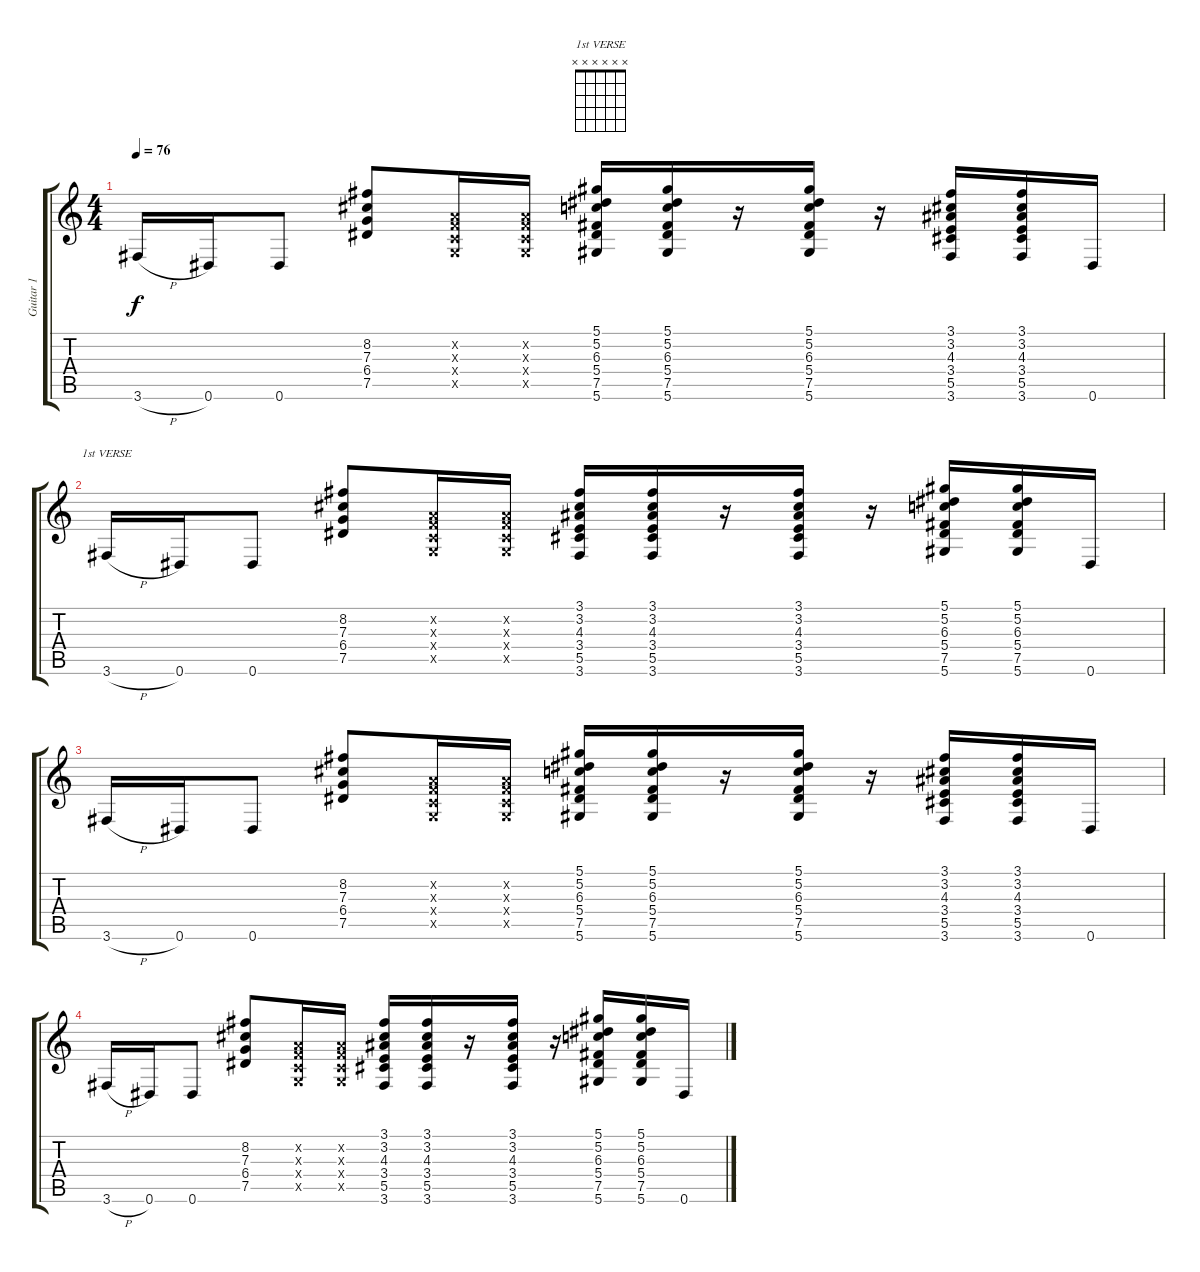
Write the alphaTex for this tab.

\track ("Guitar 1" "Guitar 1") {instrument distortionguitar}
\staff {score tabs}
\tuning (Eb4 Bb3 Gb3 Db3 Ab2 Eb2) {hide}
\chord ("1st VERSE" x x x x x x) {firstfret 0}
\ts (4 4)
\tempo 76
\clef g2
\ks c
3.6{h}.16{dy f} 0.6.16 0.6.8 (8.2 7.3 6.4 7.5).8 (-1.2{x} -1.3{x} -1.4{x} -1.5{x}).16 (-1.2{x} -1.3{x} -1.4{x} -1.5{x}).16 (5.1 5.2 6.3 5.4 7.5 5.6).16 (5.1 5.2 6.3 5.4 7.5 5.6).16 r.16 (5.1 5.2 6.3 5.4 7.5 5.6).16 r.16 (3.1 3.2 4.3 3.4 5.5 3.6).16 (3.1 3.2 4.3 3.4 5.5 3.6).16 0.6.16 |
3.6{h}.16{ch "1st VERSE"} 0.6.16 0.6.8 (8.2 7.3 6.4 7.5).8 (-1.2{x} -1.3{x} -1.4{x} -1.5{x}).16 (-1.2{x} -1.3{x} -1.4{x} -1.5{x}).16 (3.1 3.2 4.3 3.4 5.5 3.6).16 (3.1 3.2 4.3 3.4 5.5 3.6).16 r.16 (3.1 3.2 4.3 3.4 5.5 3.6).16 r.16 (5.1 5.2 6.3 5.4 7.5 5.6).16 (5.1 5.2 6.3 5.4 7.5 5.6).16 0.6.16 |
3.6{h}.16 0.6.16 0.6.8 (8.2 7.3 6.4 7.5).8 (-1.2{x} -1.3{x} -1.4{x} -1.5{x}).16 (-1.2{x} -1.3{x} -1.4{x} -1.5{x}).16 (5.1 5.2 6.3 5.4 7.5 5.6).16 (5.1 5.2 6.3 5.4 7.5 5.6).16 r.16 (5.1 5.2 6.3 5.4 7.5 5.6).16 r.16 (3.1 3.2 4.3 3.4 5.5 3.6).16 (3.1 3.2 4.3 3.4 5.5 3.6).16 0.6.16 |
3.6{h}.16 0.6.16 0.6.8 (8.2 7.3 6.4 7.5).8 (-1.2{x} -1.3{x} -1.4{x} -1.5{x}).16 (-1.2{x} -1.3{x} -1.4{x} -1.5{x}).16 (3.1 3.2 4.3 3.4 5.5 3.6).16 (3.1 3.2 4.3 3.4 5.5 3.6).16 r.16 (3.1 3.2 4.3 3.4 5.5 3.6).16 r.16 (5.1 5.2 6.3 5.4 7.5 5.6).16 (5.1 5.2 6.3 5.4 7.5 5.6).16 0.6.16
